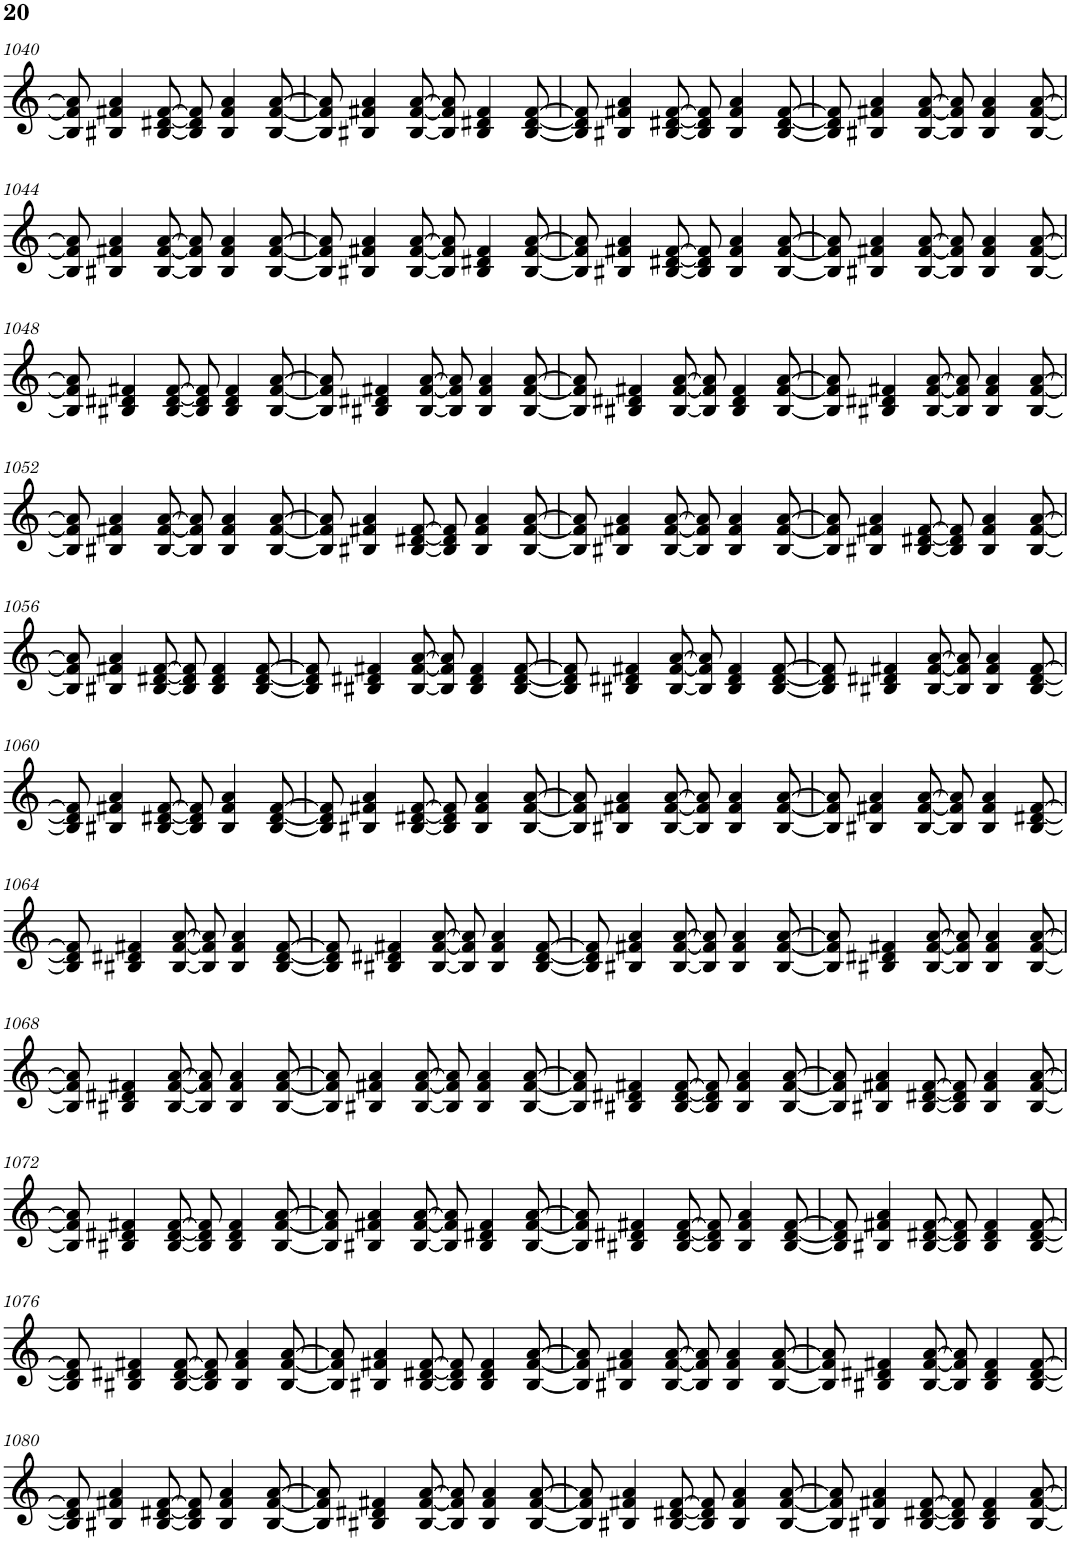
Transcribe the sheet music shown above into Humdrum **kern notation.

**kern
*part1
*staff1
*I"Piano, Danio rerio
*I'Pno.
!!LO:PB:g=z
*clefG2
*k[]
*M4/4
=1040
8B#/] 8f#/] 8a/]
4B#X/ 4f#X/ 4a/
[8B#/ [8d#X/ [8f#/
8B#/] 8d#/] 8f#/]
4B#/ 4f#/ 4a/
[8B#/ [8f#/ [8a/
=1041
8B#/] 8f#/] 8a/]
4B#X/ 4f#X/ 4a/
[8B#/ [8f#/ [8a/
8B#/] 8f#/] 8a/]
4B#/ 4d#X/ 4f#/
[8B#/ [8d#/ [8f#/
=1042
8B#/] 8d#/] 8f#/]
4B#X/ 4f#X/ 4a/
[8B#/ [8d#X/ [8f#/
8B#/] 8d#/] 8f#/]
4B#/ 4f#/ 4a/
[8B#/ [8d#/ [8f#/
=1043
8B#/] 8d#/] 8f#/]
4B#X/ 4f#X/ 4a/
[8B#/ [8f#/ [8a/
8B#/] 8f#/] 8a/]
4B#/ 4f#/ 4a/
[8B#/ [8f#/ [8a/
!!LO:LB:g=z
=1044
8B#/] 8f#/] 8a/]
4B#X/ 4f#X/ 4a/
[8B#/ [8f#/ [8a/
8B#/] 8f#/] 8a/]
4B#/ 4f#/ 4a/
[8B#/ [8f#/ [8a/
=1045
8B#/] 8f#/] 8a/]
4B#X/ 4f#X/ 4a/
[8B#/ [8f#/ [8a/
8B#/] 8f#/] 8a/]
4B#/ 4d#X/ 4f#/
[8B#/ [8f#/ [8a/
=1046
8B#/] 8f#/] 8a/]
4B#X/ 4f#X/ 4a/
[8B#/ [8d#X/ [8f#/
8B#/] 8d#/] 8f#/]
4B#/ 4f#/ 4a/
[8B#/ [8f#/ [8a/
=1047
8B#/] 8f#/] 8a/]
4B#X/ 4f#X/ 4a/
[8B#/ [8f#/ [8a/
8B#/] 8f#/] 8a/]
4B#/ 4f#/ 4a/
[8B#/ [8f#/ [8a/
!!LO:LB:g=z
=1048
8B#/] 8f#/] 8a/]
4B#X/ 4d#X/ 4f#X/
[8B#/ [8d#/ [8f#/
8B#/] 8d#/] 8f#/]
4B#/ 4d#/ 4f#/
[8B#/ [8f#/ [8a/
=1049
8B#/] 8f#/] 8a/]
4B#X/ 4d#X/ 4f#X/
[8B#/ [8f#/ [8a/
8B#/] 8f#/] 8a/]
4B#/ 4f#/ 4a/
[8B#/ [8f#/ [8a/
=1050
8B#/] 8f#/] 8a/]
4B#X/ 4d#X/ 4f#X/
[8B#/ [8f#/ [8a/
8B#/] 8f#/] 8a/]
4B#/ 4d#/ 4f#/
[8B#/ [8f#/ [8a/
=1051
8B#/] 8f#/] 8a/]
4B#X/ 4d#X/ 4f#X/
[8B#/ [8f#/ [8a/
8B#/] 8f#/] 8a/]
4B#/ 4f#/ 4a/
[8B#/ [8f#/ [8a/
!!LO:LB:g=z
=1052
8B#/] 8f#/] 8a/]
4B#X/ 4f#X/ 4a/
[8B#/ [8f#/ [8a/
8B#/] 8f#/] 8a/]
4B#/ 4f#/ 4a/
[8B#/ [8f#/ [8a/
=1053
8B#/] 8f#/] 8a/]
4B#X/ 4f#X/ 4a/
[8B#/ [8d#X/ [8f#/
8B#/] 8d#/] 8f#/]
4B#/ 4f#/ 4a/
[8B#/ [8f#/ [8a/
=1054
8B#/] 8f#/] 8a/]
4B#X/ 4f#X/ 4a/
[8B#/ [8f#/ [8a/
8B#/] 8f#/] 8a/]
4B#/ 4f#/ 4a/
[8B#/ [8f#/ [8a/
=1055
8B#/] 8f#/] 8a/]
4B#X/ 4f#X/ 4a/
[8B#/ [8d#X/ [8f#/
8B#/] 8d#/] 8f#/]
4B#/ 4f#/ 4a/
[8B#/ [8f#/ [8a/
!!LO:LB:g=z
=1056
8B#/] 8f#/] 8a/]
4B#X/ 4f#X/ 4a/
[8B#/ [8d#X/ [8f#/
8B#/] 8d#/] 8f#/]
4B#/ 4d#/ 4f#/
[8B#/ [8d#/ [8f#/
=1057
8B#/] 8d#/] 8f#/]
4B#X/ 4d#X/ 4f#X/
[8B#/ [8f#/ [8a/
8B#/] 8f#/] 8a/]
4B#/ 4d#/ 4f#/
[8B#/ [8d#/ [8f#/
=1058
8B#/] 8d#/] 8f#/]
4B#X/ 4d#X/ 4f#X/
[8B#/ [8f#/ [8a/
8B#/] 8f#/] 8a/]
4B#/ 4d#/ 4f#/
[8B#/ [8d#/ [8f#/
=1059
8B#/] 8d#/] 8f#/]
4B#X/ 4d#X/ 4f#X/
[8B#/ [8f#/ [8a/
8B#/] 8f#/] 8a/]
4B#/ 4f#/ 4a/
[8B#/ [8d#/ [8f#/
!!LO:LB:g=z
=1060
8B#/] 8d#/] 8f#/]
4B#X/ 4f#X/ 4a/
[8B#/ [8d#X/ [8f#/
8B#/] 8d#/] 8f#/]
4B#/ 4f#/ 4a/
[8B#/ [8d#/ [8f#/
=1061
8B#/] 8d#/] 8f#/]
4B#X/ 4f#X/ 4a/
[8B#/ [8d#X/ [8f#/
8B#/] 8d#/] 8f#/]
4B#/ 4f#/ 4a/
[8B#/ [8f#/ [8a/
=1062
8B#/] 8f#/] 8a/]
4B#X/ 4f#X/ 4a/
[8B#/ [8f#/ [8a/
8B#/] 8f#/] 8a/]
4B#/ 4f#/ 4a/
[8B#/ [8f#/ [8a/
=1063
8B#/] 8f#/] 8a/]
4B#X/ 4f#X/ 4a/
[8B#/ [8f#/ [8a/
8B#/] 8f#/] 8a/]
4B#/ 4f#/ 4a/
[8B#/ [8d#X/ [8f#/
!!LO:LB:g=z
=1064
8B#/] 8d#/] 8f#/]
4B#X/ 4d#X/ 4f#X/
[8B#/ [8f#/ [8a/
8B#/] 8f#/] 8a/]
4B#/ 4f#/ 4a/
[8B#/ [8d#/ [8f#/
=1065
8B#/] 8d#/] 8f#/]
4B#X/ 4d#X/ 4f#X/
[8B#/ [8f#/ [8a/
8B#/] 8f#/] 8a/]
4B#/ 4f#/ 4a/
[8B#/ [8d#/ [8f#/
=1066
8B#/] 8d#/] 8f#/]
4B#X/ 4f#X/ 4a/
[8B#/ [8f#/ [8a/
8B#/] 8f#/] 8a/]
4B#/ 4f#/ 4a/
[8B#/ [8f#/ [8a/
=1067
8B#/] 8f#/] 8a/]
4B#X/ 4d#X/ 4f#X/
[8B#/ [8f#/ [8a/
8B#/] 8f#/] 8a/]
4B#/ 4f#/ 4a/
[8B#/ [8f#/ [8a/
!!LO:LB:g=z
=1068
8B#/] 8f#/] 8a/]
4B#X/ 4d#X/ 4f#X/
[8B#/ [8f#/ [8a/
8B#/] 8f#/] 8a/]
4B#/ 4f#/ 4a/
[8B#/ [8f#/ [8a/
=1069
8B#/] 8f#/] 8a/]
4B#X/ 4f#X/ 4a/
[8B#/ [8f#/ [8a/
8B#/] 8f#/] 8a/]
4B#/ 4f#/ 4a/
[8B#/ [8f#/ [8a/
=1070
8B#/] 8f#/] 8a/]
4B#X/ 4d#X/ 4f#X/
[8B#/ [8d#/ [8f#/
8B#/] 8d#/] 8f#/]
4B#/ 4f#/ 4a/
[8B#/ [8f#/ [8a/
=1071
8B#/] 8f#/] 8a/]
4B#X/ 4f#X/ 4a/
[8B#/ [8d#X/ [8f#/
8B#/] 8d#/] 8f#/]
4B#/ 4f#/ 4a/
[8B#/ [8f#/ [8a/
!!LO:LB:g=z
=1072
8B#/] 8f#/] 8a/]
4B#X/ 4d#X/ 4f#X/
[8B#/ [8d#/ [8f#/
8B#/] 8d#/] 8f#/]
4B#/ 4d#/ 4f#/
[8B#/ [8f#/ [8a/
=1073
8B#/] 8f#/] 8a/]
4B#X/ 4f#X/ 4a/
[8B#/ [8f#/ [8a/
8B#/] 8f#/] 8a/]
4B#/ 4d#X/ 4f#/
[8B#/ [8f#/ [8a/
=1074
8B#/] 8f#/] 8a/]
4B#X/ 4d#X/ 4f#X/
[8B#/ [8d#/ [8f#/
8B#/] 8d#/] 8f#/]
4B#/ 4f#/ 4a/
[8B#/ [8d#/ [8f#/
=1075
8B#/] 8d#/] 8f#/]
4B#X/ 4f#X/ 4a/
[8B#/ [8d#X/ [8f#/
8B#/] 8d#/] 8f#/]
4B#/ 4d#/ 4f#/
[8B#/ [8d#/ [8f#/
!!LO:LB:g=z
=1076
8B#/] 8d#/] 8f#/]
4B#X/ 4d#X/ 4f#X/
[8B#/ [8d#/ [8f#/
8B#/] 8d#/] 8f#/]
4B#/ 4f#/ 4a/
[8B#/ [8f#/ [8a/
=1077
8B#/] 8f#/] 8a/]
4B#X/ 4f#X/ 4a/
[8B#/ [8d#X/ [8f#/
8B#/] 8d#/] 8f#/]
4B#/ 4d#/ 4f#/
[8B#/ [8f#/ [8a/
=1078
8B#/] 8f#/] 8a/]
4B#X/ 4f#X/ 4a/
[8B#/ [8f#/ [8a/
8B#/] 8f#/] 8a/]
4B#/ 4f#/ 4a/
[8B#/ [8f#/ [8a/
=1079
8B#/] 8f#/] 8a/]
4B#X/ 4d#X/ 4f#X/
[8B#/ [8f#/ [8a/
8B#/] 8f#/] 8a/]
4B#/ 4d#/ 4f#/
[8B#/ [8d#/ [8f#/
!!LO:LB:g=z
=1080
8B#/] 8d#/] 8f#/]
4B#X/ 4f#X/ 4a/
[8B#/ [8d#X/ [8f#/
8B#/] 8d#/] 8f#/]
4B#/ 4f#/ 4a/
[8B#/ [8f#/ [8a/
=1081
8B#/] 8f#/] 8a/]
4B#X/ 4d#X/ 4f#X/
[8B#/ [8f#/ [8a/
8B#/] 8f#/] 8a/]
4B#/ 4f#/ 4a/
[8B#/ [8f#/ [8a/
=1082
8B#/] 8f#/] 8a/]
4B#X/ 4f#X/ 4a/
[8B#/ [8d#X/ [8f#/
8B#/] 8d#/] 8f#/]
4B#/ 4f#/ 4a/
[8B#/ [8f#/ [8a/
=1083
8B#/] 8f#/] 8a/]
4B#X/ 4f#X/ 4a/
[8B#/ [8d#X/ [8f#/
8B#/] 8d#/] 8f#/]
4B#/ 4d#/ 4f#/
[8B#/ [8f#/ [8a/
=
*-
